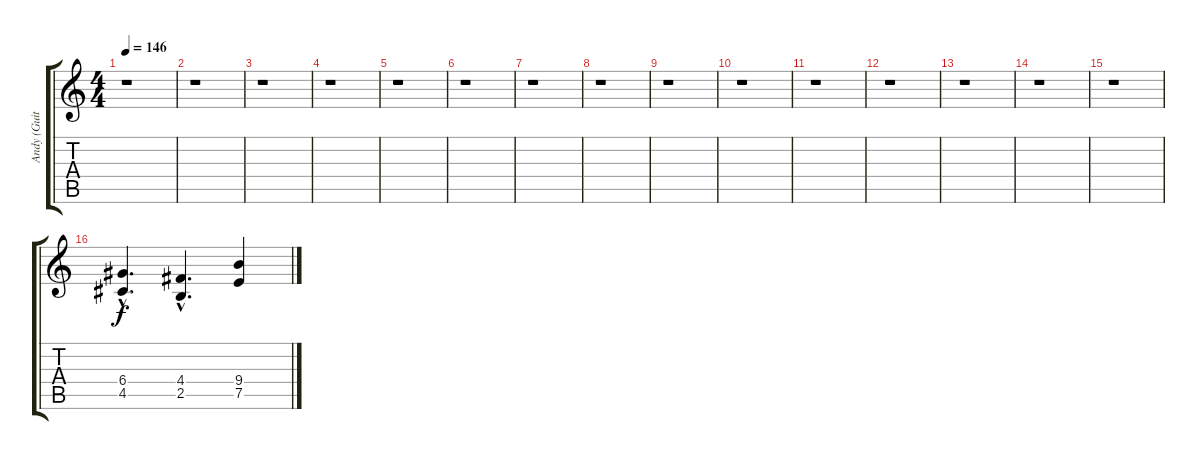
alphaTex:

\track ("Andy (Guitar)" "Andy (Guit") {instrument overdrivenguitar}
\staff {score tabs}
\tuning (E4 B3 G3 D3 A2 E2) {hide}
\ts (4 4)
\tempo 146
\clef g2
\ks c
r.1{dy f} |
r.1 |
r.1 |
r.1 |
r.1 |
r.1 |
r.1 |
r.1 |
r.1 |
r.1 |
r.1 |
r.1 |
r.1 |
r.1 |
r.1 |
(6.4{hac} 4.5{hac}).4{d} (4.4{hac} 2.5{hac}).4{d} (9.4 7.5).4
